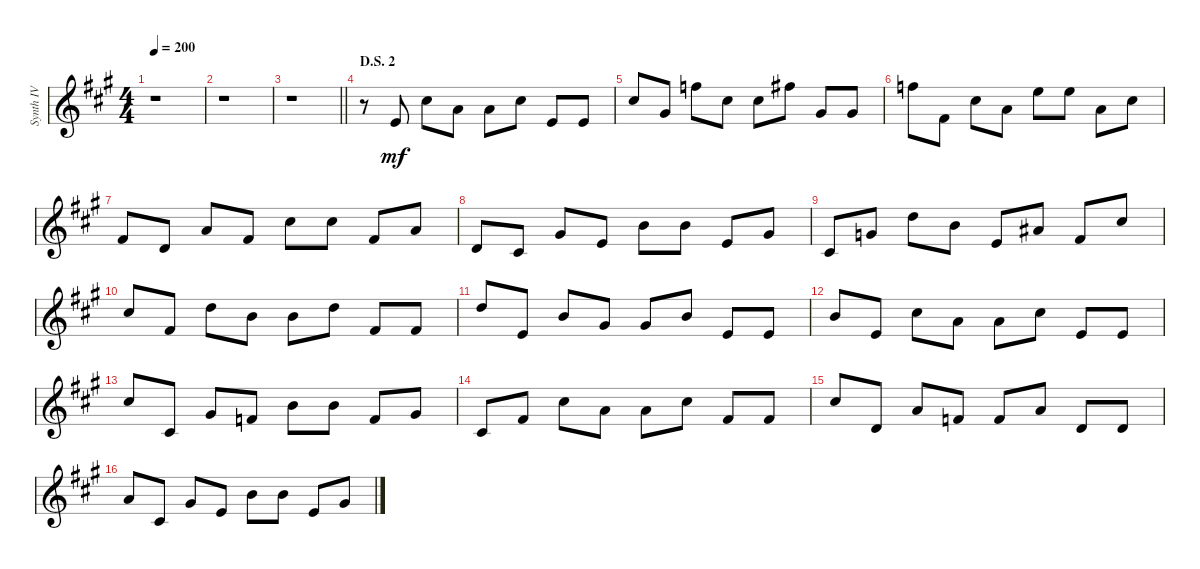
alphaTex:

\track ("Synth IV" "Synth IV") {instrument fx1rain}
\staff {score}
\tuning (E4 B3 G3 D3 A2 E2 B1) {hide}
\ts (4 4)
\tempo 200
\clef g2
\ks a
r.1{dy mf} |
r.1 |
\barLineRight lightlight
r.1 |
\section ("" "D.S. 2")
r.8 0.1.8 9.1.8 5.1.8 5.1.8 9.1.8 0.1.8 0.1.8 |
9.1.8 4.1.8 13.1.8 9.1.8 9.1.8 14.1.8 4.1.8 4.1.8 |
13.1.8 2.1.8 9.1.8 5.1.8 12.1.8 12.1.8 5.1.8 9.1.8 |
2.1.8 3.2.8 5.1.8 2.1.8 9.1.8 9.1.8 2.1.8 5.1.8 |
3.2.8 2.2.8 4.1.8 0.1.8 7.1.8 7.1.8 0.1.8 4.1.8 |
2.2.8 3.1.8 10.1.8 7.1.8 0.1.8 6.1.8 2.1.8 9.1.8 |
9.1.8 2.1.8 10.1.8 7.1.8 7.1.8 10.1.8 2.1.8 2.1.8 |
10.1.8 0.1.8 7.1.8 4.1.8 4.1.8 7.1.8 0.1.8 0.1.8 |
7.1.8 0.1.8 9.1.8 5.1.8 5.1.8 9.1.8 0.1.8 0.1.8 |
9.1.8 2.2.8 4.1.8 1.1.8 7.1.8 7.1.8 1.1.8 4.1.8 |
2.2.8 2.1.8 9.1.8 5.1.8 5.1.8 9.1.8 2.1.8 2.1.8 |
9.1.8 3.2.8 5.1.8 1.1.8 1.1.8 5.1.8 3.2.8 3.2.8 |
5.1.8 2.2.8 4.1.8 0.1.8 7.1.8 7.1.8 0.1.8 4.1.8
